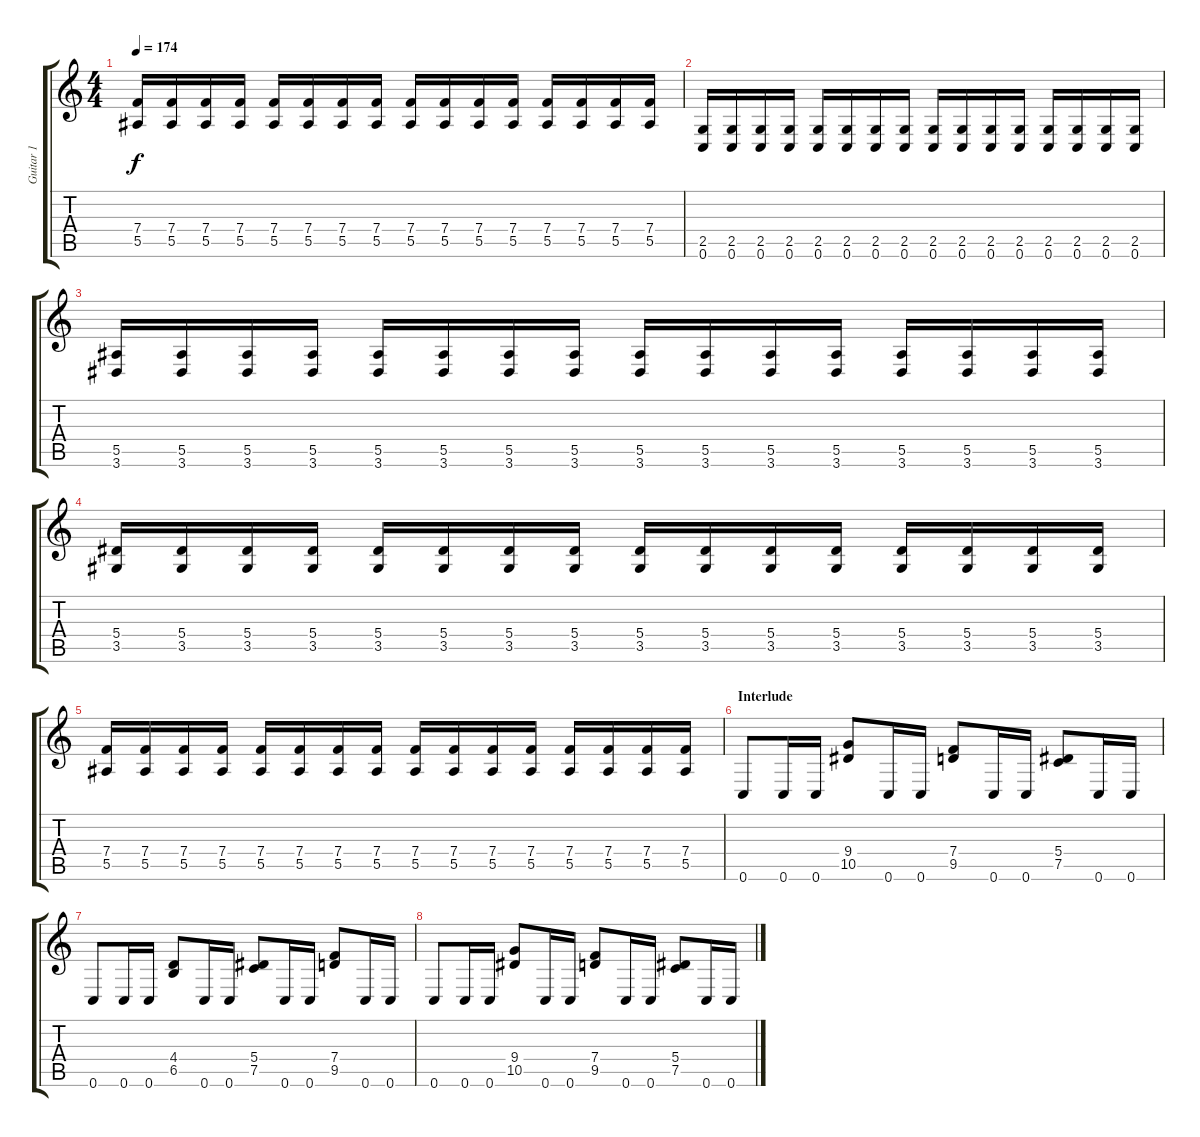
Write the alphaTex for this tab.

\track ("Guitar 1" "Guitar 1") {instrument distortionguitar}
\staff {score tabs}
\tuning (C4 G3 Eb3 Bb2 F2 C2) {hide}
\ts (4 4)
\tempo 174
\clef g2
\ks c
(7.4 5.5).16{dy f} (7.4 5.5).16 (7.4 5.5).16 (7.4 5.5).16 (7.4 5.5).16 (7.4 5.5).16 (7.4 5.5).16 (7.4 5.5).16 (7.4 5.5).16 (7.4 5.5).16 (7.4 5.5).16 (7.4 5.5).16 (7.4 5.5).16 (7.4 5.5).16 (7.4 5.5).16 (7.4 5.5).16 |
(2.5 0.6).16 (2.5 0.6).16 (2.5 0.6).16 (2.5 0.6).16 (2.5 0.6).16 (2.5 0.6).16 (2.5 0.6).16 (2.5 0.6).16 (2.5 0.6).16 (2.5 0.6).16 (2.5 0.6).16 (2.5 0.6).16 (2.5 0.6).16 (2.5 0.6).16 (2.5 0.6).16 (2.5 0.6).16 |
(5.5 3.6).16 (5.5 3.6).16 (5.5 3.6).16 (5.5 3.6).16 (5.5 3.6).16 (5.5 3.6).16 (5.5 3.6).16 (5.5 3.6).16 (5.5 3.6).16 (5.5 3.6).16 (5.5 3.6).16 (5.5 3.6).16 (5.5 3.6).16 (5.5 3.6).16 (5.5 3.6).16 (5.5 3.6).16 |
(5.4 3.5).16 (5.4 3.5).16 (5.4 3.5).16 (5.4 3.5).16 (5.4 3.5).16 (5.4 3.5).16 (5.4 3.5).16 (5.4 3.5).16 (5.4 3.5).16 (5.4 3.5).16 (5.4 3.5).16 (5.4 3.5).16 (5.4 3.5).16 (5.4 3.5).16 (5.4 3.5).16 (5.4 3.5).16 |
(7.4 5.5).16 (7.4 5.5).16 (7.4 5.5).16 (7.4 5.5).16 (7.4 5.5).16 (7.4 5.5).16 (7.4 5.5).16 (7.4 5.5).16 (7.4 5.5).16 (7.4 5.5).16 (7.4 5.5).16 (7.4 5.5).16 (7.4 5.5).16 (7.4 5.5).16 (7.4 5.5).16 (7.4 5.5).16 |
\section ("" "Interlude")
0.6.8 0.6.16 0.6.16 (9.4 10.5).8 0.6.16 0.6.16 (7.4 9.5).8 0.6.16 0.6.16 (5.4 7.5).8 0.6.16 0.6.16 |
0.6.8 0.6.16 0.6.16 (4.4 6.5).8 0.6.16 0.6.16 (5.4 7.5).8 0.6.16 0.6.16 (7.4 9.5).8 0.6.16 0.6.16 |
0.6.8 0.6.16 0.6.16 (9.4 10.5).8 0.6.16 0.6.16 (7.4 9.5).8 0.6.16 0.6.16 (5.4 7.5).8 0.6.16 0.6.16
